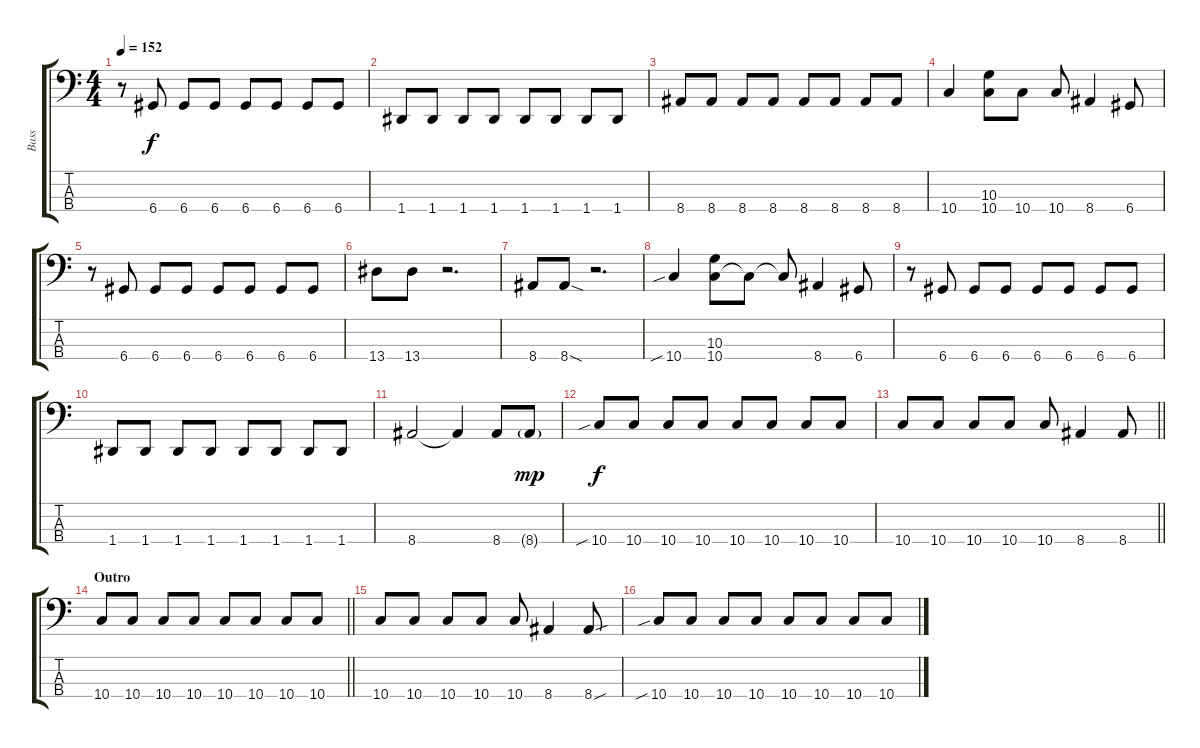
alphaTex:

\track ("Bass" "Bass") {instrument electricbasspick}
\staff {score tabs}
\tuning (G2 D2 A1 D1) {hide}
\ts (4 4)
\tempo 152
\clef f4
\ks c
r.8{dy f} 6.4.8 6.4.8 6.4.8 6.4.8 6.4.8 6.4.8 6.4.8 |
1.4.8 1.4.8 1.4.8 1.4.8 1.4.8 1.4.8 1.4.8 1.4.8 |
8.4.8 8.4.8 8.4.8 8.4.8 8.4.8 8.4.8 8.4.8 8.4.8 |
10.4.4 (10.3 10.4).8 10.4.8 10.4.8 8.4.4 6.4.8 |
r.8 6.4.8 6.4.8 6.4.8 6.4.8 6.4.8 6.4.8 6.4.8 |
13.4.8 13.4.8 r.2{d} |
8.4.8 8.4{sod}.8 r.2{d} |
10.4{sib}.4 (10.3 10.4).8 10.4{t}.8 10.4{t}.8 8.4.4 6.4.8 |
r.8 6.4.8 6.4.8 6.4.8 6.4.8 6.4.8 6.4.8 6.4.8 |
1.4.8 1.4.8 1.4.8 1.4.8 1.4.8 1.4.8 1.4.8 1.4.8 |
8.4.2 8.4{t}.4 8.4.8 8.4{g}.8{dy mp} |
10.4{sib}.8{dy f} 10.4.8 10.4.8 10.4.8 10.4.8 10.4.8 10.4.8 10.4.8 |
\barLineRight lightlight
10.4.8 10.4.8 10.4.8 10.4.8 10.4.8 8.4.4 8.4.8 |
\section ("" "Outro")
\barLineRight lightlight
10.4.8 10.4.8 10.4.8 10.4.8 10.4.8 10.4.8 10.4.8 10.4.8 |
10.4.8 10.4.8 10.4.8 10.4.8 10.4.8 8.4.4 8.4{sou}.8 |
10.4{sib}.8 10.4.8 10.4.8 10.4.8 10.4.8 10.4.8 10.4.8 10.4.8
